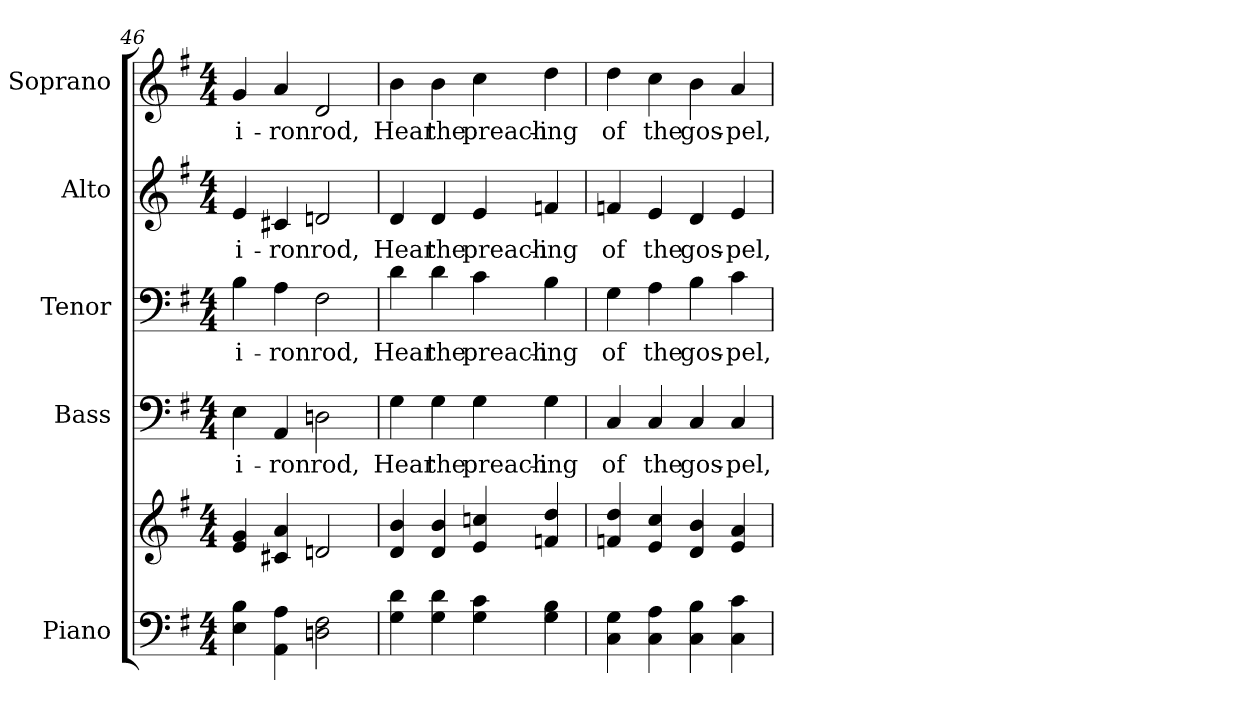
**kern	**kern	**kern	**text	**kern	**text	**kern	**text	**kern	**text
*part5	*part5	*part4	*part4	*part3	*part3	*part2	*part2	*part1	*part1
*staff6	*staff5	*staff4	*staff4	*staff3	*staff3	*staff2	*staff2	*staff1	*staff1
*I"Piano	*	*I"Bass	*	*I"Tenor	*	*I"Alto	*	*I"Soprano	*
*I'Pno.	*	*I'B.	*	*I'T.	*	*I'A.	*	*I'S.	*
*clefF4	*clefG2	*clefF4	*	*clefF4	*	*clefG2	*	*clefG2	*
*k[f#]	*k[f#]	*k[f#]	*	*k[f#]	*	*k[f#]	*	*k[f#]	*
*G:	*G:	*G:	*	*G:	*	*G:	*	*G:	*
*M4/4	*M4/4	*M4/4	*	*M4/4	*	*M4/4	*	*M4/4	*
=46	=46	=46	=46	=46	=46	=46	=46	=46	=46
!	!	!	!LO:LY:b:color=#000000	!	!	!	!	!	!
!	!	!	!	!	!LO:LY:b:color=#000000	!	!	!	!
!	!	!	!	!	!	!	!LO:LY:b:color=#000000	!	!
!	!	!	!	!	!	!	!	!	!LO:LY:b:color=#000000
4Ei\ 4Bi	4ei/ 4gi	4Ei\	i-	4Bi\	i-	4ei/	i-	4gi/	i-
!	!	!	!LO:LY:b:color=#000000	!	!	!	!	!	!
!	!	!	!	!	!LO:LY:b:color=#000000	!	!	!	!
!	!	!	!	!	!	!	!LO:LY:b:color=#000000	!	!
!	!	!	!	!	!	!	!	!	!LO:LY:b:color=#000000
4AAi\ 4Ai	4c#Xi/ 4ai	4AAi/	-ron	4Ai\	-ron	4c#Xi/	-ron	4ai/	-ron
!	!	!	!LO:LY:b:color=#000000	!	!	!	!	!	!
!	!	!	!	!	!LO:LY:b:color=#000000	!	!	!	!
!	!	!	!	!	!	!	!LO:LY:b:color=#000000	!	!
!	!	!	!	!	!	!	!	!	!LO:LY:b:color=#000000
2Dni\ 2F#i	2dni/	2Dni\	rod,	2F#i\	rod,	2dni/	rod,	2di/	rod,
!!LO:PB:g=z
=47	=47	=47	=47	=47	=47	=47	=47	=47	=47
!	!	!	!LO:LY:b:color=#000000	!	!	!	!	!	!
!	!	!	!	!	!LO:LY:b:color=#000000	!	!	!	!
!	!	!	!	!	!	!	!LO:LY:b:color=#000000	!	!
!	!	!	!	!	!	!	!	!	!LO:LY:b:color=#000000
4Gi\ 4di	4di/ 4bi	4Gi\	Hear	4di\	Hear	4di/	Hear	4bi\	Hear
!	!	!	!LO:LY:b:color=#000000	!	!	!	!	!	!
!	!	!	!	!	!LO:LY:b:color=#000000	!	!	!	!
!	!	!	!	!	!	!	!LO:LY:b:color=#000000	!	!
!	!	!	!	!	!	!	!	!	!LO:LY:b:color=#000000
4Gi\ 4di	4di/ 4bi	4Gi\	the	4di\	the	4di/	the	4bi\	the
!	!	!	!LO:LY:b:color=#000000	!	!	!	!	!	!
!	!	!	!	!	!LO:LY:b:color=#000000	!	!	!	!
!	!	!	!	!	!	!	!LO:LY:b:color=#000000	!	!
!	!	!	!	!	!	!	!	!	!LO:LY:b:color=#000000
4Gi\ 4ci	4ei/ 4ccni	4Gi\	preach-	4ci\	preach-	4ei/	preach-	4cci\	preach-
!	!	!	!LO:LY:b:color=#000000	!	!	!	!	!	!
!	!	!	!	!	!LO:LY:b:color=#000000	!	!	!	!
!	!	!	!	!	!	!	!LO:LY:b:color=#000000	!	!
!	!	!	!	!	!	!	!	!	!LO:LY:b:color=#000000
4Gi\ 4Bi	4fni/ 4ddi	4Gi\	-ing	4Bi\	-ing	4fni/	-ing	4ddi\	-ing
=48	=48	=48	=48	=48	=48	=48	=48	=48	=48
!	!	!	!LO:LY:b:color=#000000	!	!	!	!	!	!
!	!	!	!	!	!LO:LY:b:color=#000000	!	!	!	!
!	!	!	!	!	!	!	!LO:LY:b:color=#000000	!	!
!	!	!	!	!	!	!	!	!	!LO:LY:b:color=#000000
4Ci\ 4Gi	4fni/ 4ddi	4Ci/	of	4Gi\	of	4fni/	of	4ddi\	of
!	!	!	!LO:LY:b:color=#000000	!	!	!	!	!	!
!	!	!	!	!	!LO:LY:b:color=#000000	!	!	!	!
!	!	!	!	!	!	!	!LO:LY:b:color=#000000	!	!
!	!	!	!	!	!	!	!	!	!LO:LY:b:color=#000000
4Ci\ 4Ai	4ei/ 4cci	4Ci/	the	4Ai\	the	4ei/	the	4cci\	the
!	!	!	!LO:LY:b:color=#000000	!	!	!	!	!	!
!	!	!	!	!	!LO:LY:b:color=#000000	!	!	!	!
!	!	!	!	!	!	!	!LO:LY:b:color=#000000	!	!
!	!	!	!	!	!	!	!	!	!LO:LY:b:color=#000000
4Ci\ 4Bi	4di/ 4bi	4Ci/	gos-	4Bi\	gos-	4di/	gos-	4bi\	gos-
!	!	!	!LO:LY:b:color=#000000	!	!	!	!	!	!
!	!	!	!	!	!LO:LY:b:color=#000000	!	!	!	!
!	!	!	!	!	!	!	!LO:LY:b:color=#000000	!	!
!	!	!	!	!	!	!	!	!	!LO:LY:b:color=#000000
4Ci\ 4ci	4ei/ 4ai	4Ci/	-pel,	4ci\	-pel,	4ei/	-pel,	4ai/	-pel,
=	=	=	=	=	=	=	=	=	=
*-	*-	*-	*-	*-	*-	*-	*-	*-	*-
